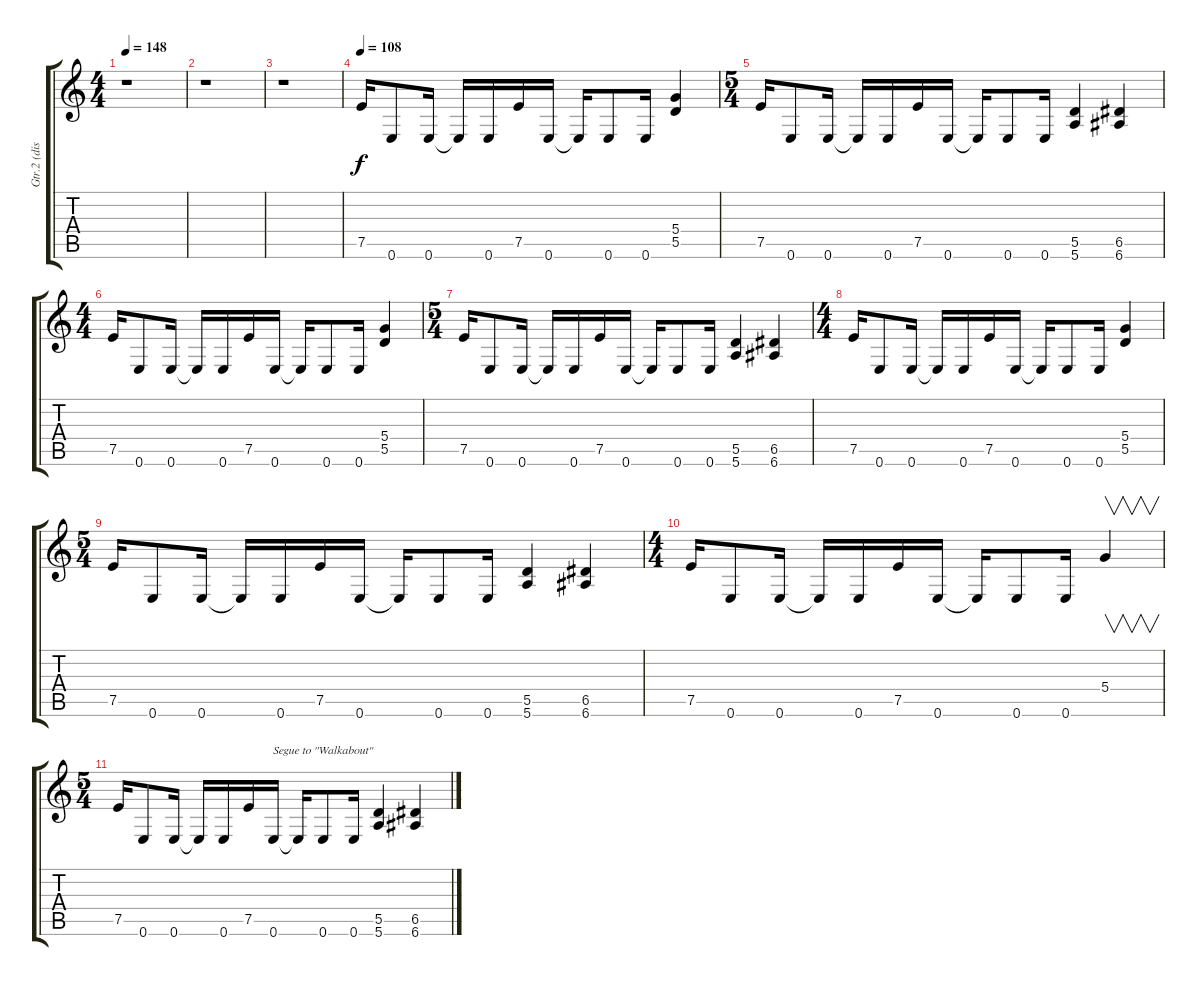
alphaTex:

\track ("Gtr.2 (dist.)" "Gtr.2 (dis") {instrument distortionguitar}
\staff {score tabs}
\tuning (E4 B3 G3 D3 A2 E2) {hide}
\ts (4 4)
\tempo 148
\clef g2
\ks c
r.1{dy f} |
r.1 |
r.1 |
\tempo 108
7.5.16 0.6.8 0.6.16 0.6{t}.16 0.6.16 7.5.16 0.6.16 0.6{t}.16 0.6.8 0.6.16 (5.4 5.5).4 |
\ts (5 4)
7.5.16 0.6.8 0.6.16 0.6{t}.16 0.6.16 7.5.16 0.6.16 0.6{t}.16 0.6.8 0.6.16 (5.5 5.6).4 (6.5 6.6).4 |
\ts (4 4)
7.5.16 0.6.8 0.6.16 0.6{t}.16 0.6.16 7.5.16 0.6.16 0.6{t}.16 0.6.8 0.6.16 (5.4 5.5).4 |
\ts (5 4)
7.5.16 0.6.8 0.6.16 0.6{t}.16 0.6.16 7.5.16 0.6.16 0.6{t}.16 0.6.8 0.6.16 (5.5 5.6).4 (6.5 6.6).4 |
\ts (4 4)
7.5.16 0.6.8 0.6.16 0.6{t}.16 0.6.16 7.5.16 0.6.16 0.6{t}.16 0.6.8 0.6.16 (5.4 5.5).4 |
\ts (5 4)
7.5.16 0.6.8 0.6.16 0.6{t}.16 0.6.16 7.5.16 0.6.16 0.6{t}.16 0.6.8 0.6.16 (5.5 5.6).4 (6.5 6.6).4 |
\ts (4 4)
7.5.16{volume 0} 0.6.8 0.6.16 0.6{t}.16 0.6.16 7.5.16 0.6.16 0.6{t}.16 0.6.8 0.6.16 5.4.4{v} |
\ts (5 4)
7.5.16 0.6.8 0.6.16 0.6{t}.16 0.6.16 7.5.16 0.6.16{txt "Segue to \"Walkabout\""} 0.6{t}.16 0.6.8 0.6.16 (5.5 5.6).4 (6.5 6.6).4
